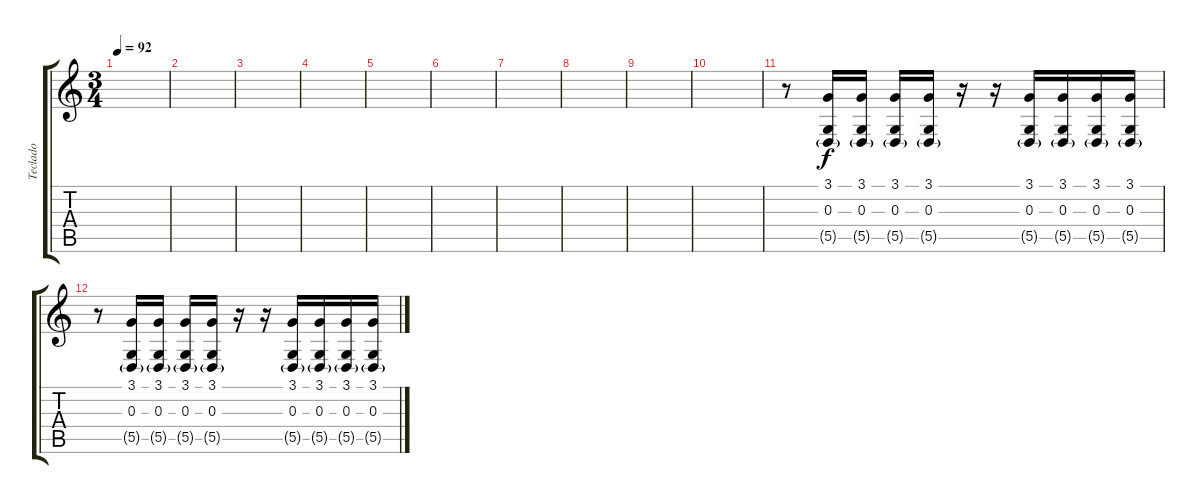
\track ("Teclado" "Teclado") {instrument synthvoice}
\staff {score tabs}
\tuning (E4 B3 G3 D3 A2 E2) {hide}
\ts (3 4)
\tempo 92
\clef g2
\ks c
|
|
|
|
|
|
|
|
|
|
r.8 (3.1 0.3 5.5{g}).16 (3.1 0.3 5.5{g}).16 (3.1 0.3 5.5{g}).16 (3.1 0.3 5.5{g}).16 r.16 r.16 (3.1 0.3 5.5{g}).16 (3.1 0.3 5.5{g}).16 (3.1 0.3 5.5{g}).16 (3.1 0.3 5.5{g}).16 |
r.8 (3.1 0.3 5.5{g}).16 (3.1 0.3 5.5{g}).16 (3.1 0.3 5.5{g}).16 (3.1 0.3 5.5{g}).16 r.16 r.16 (3.1 0.3 5.5{g}).16 (3.1 0.3 5.5{g}).16 (3.1 0.3 5.5{g}).16 (3.1 0.3 5.5{g}).16
